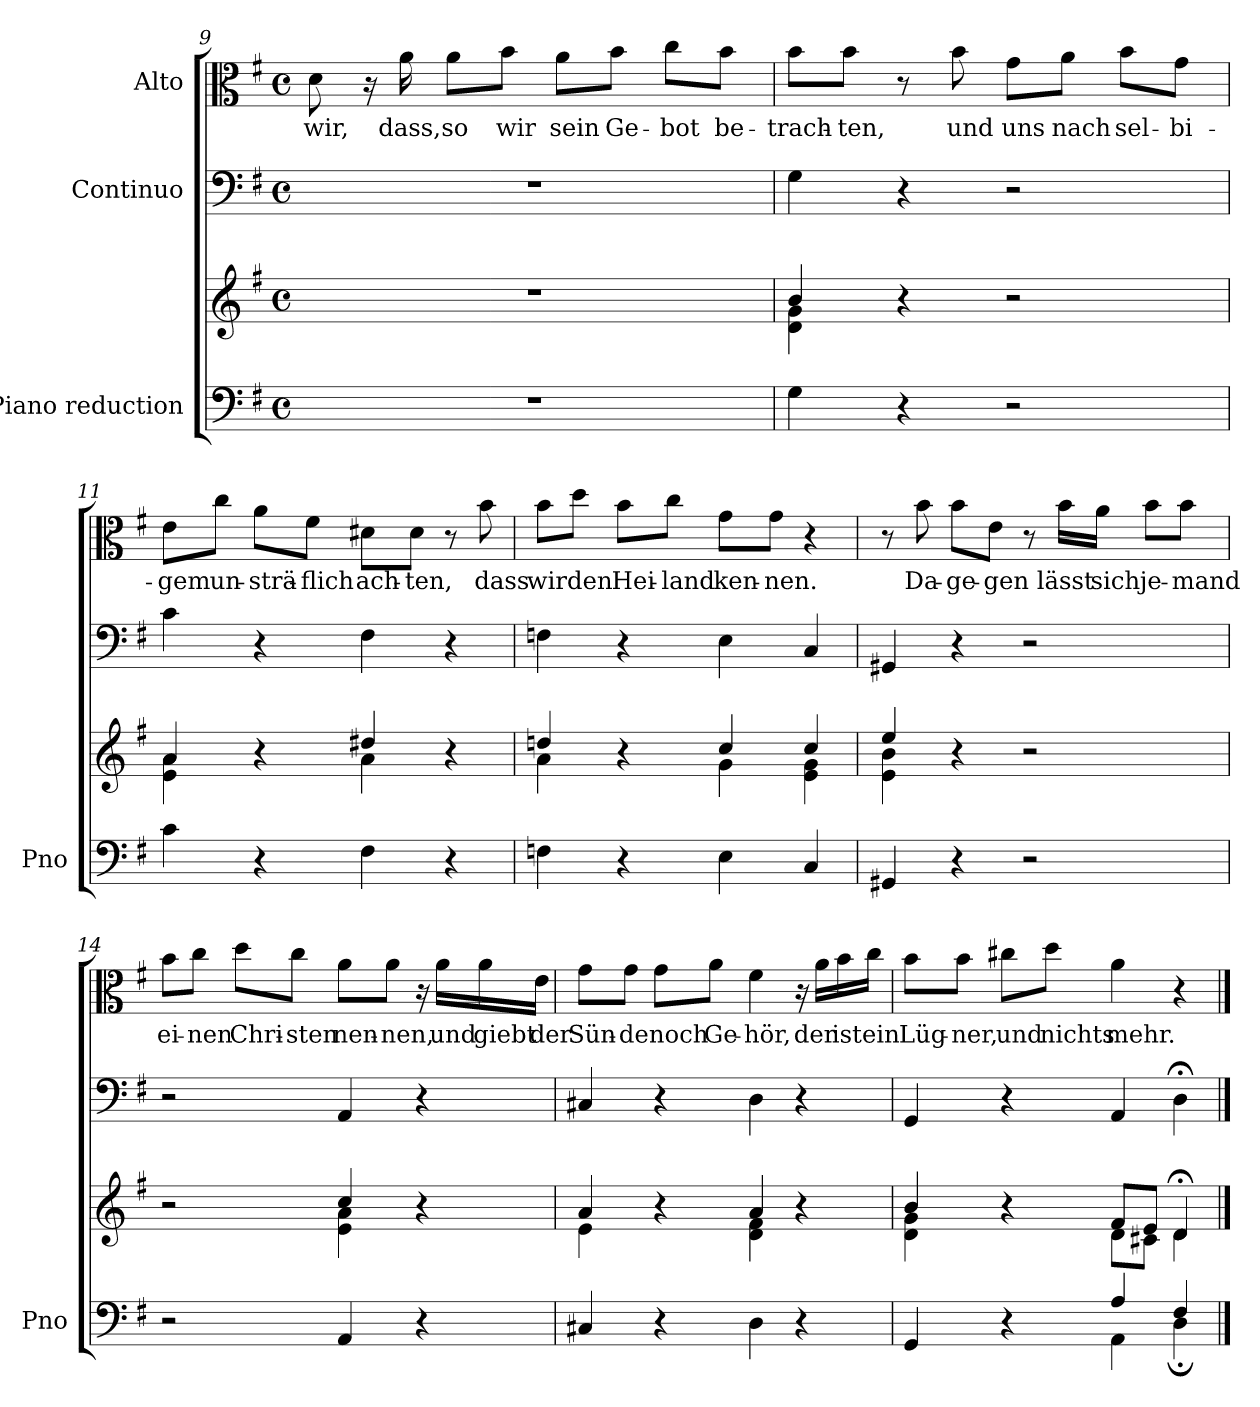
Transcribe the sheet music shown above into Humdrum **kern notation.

**kern	**kern	**kern	**kern	**text
*part3	*part3	*part2	*part1	*part1
*staff4	*staff3	*staff2	*staff1	*staff1
*I"Piano reduction	*	*I"Continuo	*I"Alto	*
*I'Pno	*	*	*	*
*clefF4	*clefG2	*clefF4	*clefC3	*
*k[f#]	*k[f#]	*k[f#]	*k[f#]	*
*M4/4	*M4/4	*M4/4	*M4/4	*
*met(c)	*met(c)	*met(c)	*met(c)	*
=9	=9	=9	=9	=9
!	!	!	!	!LO:LY:b
1r	1r	1r	8d\	wir,
.	.	.	16r	.
!	!	!	!	!LO:LY:b
.	.	.	16a\	dass,
!	!	!	!	!LO:LY:b
.	.	.	8a\L	so
!	!	!	!	!LO:LY:b
.	.	.	8b\J	wir
!	!	!	!	!LO:LY:b
.	.	.	8a\L	sein
!	!	!	!	!LO:LY:b
.	.	.	8b\J	Ge-
!	!	!	!	!LO:LY:b
.	.	.	8cc\L	-bot
!	!	!	!	!LO:LY:b
.	.	.	8b\J	be-
!!LO:LB:g=z
=10	=10	=10	=10	=10
*	*^	*	*	*
!	!	!	!	!	!LO:LY:b
4G\	4b/	4d\ 4g\	4G\	8b\L	-trach-
!	!	!	!	!	!LO:LY:b
.	.	.	.	8b\J	-ten,
4r	4r	4ryy	4r	8r	.
!	!	!	!	!	!LO:LY:b
.	.	.	.	8b\	und
!	!	!	!	!	!LO:LY:b
2r	2r	2ryy	2r	8g\L	uns
!	!	!	!	!	!LO:LY:b
.	.	.	.	8a\J	nach
!	!	!	!	!	!LO:LY:b
.	.	.	.	8b\L	sel-
!	!	!	!	!	!LO:LY:b
.	.	.	.	8g\J	-bi-
=11	=11	=11	=11	=11	=11
!	!	!	!	!	!LO:LY:b
4c\	4a/	4e\ 4a\	4c\	8e\L	-gem
!	!	!	!	!	!LO:LY:b
.	.	.	.	8cc\J	un-
!	!	!	!	!	!LO:LY:b
4r	4r	4ryy	4r	8a\L	-strä-
!	!	!	!	!	!LO:LY:b
.	.	.	.	8f#\J	-flich
!	!	!	!	!	!LO:LY:b
4F#\	4dd#X/	4a\	4F#\	8d#X\L	ach-
!	!	!	!	!	!LO:LY:b
.	.	.	.	8d#\J	-ten,
4r	4r	4ryy	4r	8r	.
!	!	!	!	!	!LO:LY:b
.	.	.	.	8b\	dass
=12	=12	=12	=12	=12	=12
!	!	!	!	!	!LO:LY:b
4Fn\	4ddn/	4a\	4Fn\	8b\L	wir
!	!	!	!	!	!LO:LY:b
.	.	.	.	8dd\J	den
!	!	!	!	!	!LO:LY:b
4r	4r	4ryy	4r	8b\L	Hei-
!	!	!	!	!	!LO:LY:b
.	.	.	.	8cc\J	-land
!	!	!	!	!	!LO:LY:b
4E\	4cc/	4g\	4E\	8g\L	ken-
!	!	!	!	!	!LO:LY:b
.	.	.	.	8g\J	-nen.
4C/	4cc/	4e\ 4g\	4C/	4r	.
=13	=13	=13	=13	=13	=13
4GG#X/	4ee/	4e\ 4b\	4GG#X/	8r	.
!	!	!	!	!	!LO:LY:b
.	.	.	.	8b\	Da-
!	!	!	!	!	!LO:LY:b
4r	4r	4ryy	4r	8b\L	-ge-
!	!	!	!	!	!LO:LY:b
.	.	.	.	8e\J	-gen
2r	2r	2ryy	2r	8r	.
!	!	!	!	!	!LO:LY:b
.	.	.	.	16b\LL	lässt
!	!	!	!	!	!LO:LY:b
.	.	.	.	16a\JJ	sich
!	!	!	!	!	!LO:LY:b
.	.	.	.	8b\L	je-
!	!	!	!	!	!LO:LY:b
.	.	.	.	8b\J	-mand
=14	=14	=14	=14	=14	=14
!	!	!	!	!	!LO:LY:b
2r	2r	2ryy	2r	8b\L	ei-
!	!	!	!	!	!LO:LY:b
.	.	.	.	8cc\J	-nen
!	!	!	!	!	!LO:LY:b
.	.	.	.	8dd\L	Chri-
!	!	!	!	!	!LO:LY:b
.	.	.	.	8cc\J	-sten
!	!	!	!	!	!LO:LY:b
4AA/	4cc/	4e\ 4a\	4AA/	8a\L	nen-
!	!	!	!	!	!LO:LY:b
.	.	.	.	8a\J	-nen,
4r	4r	4ryy	4r	16r	.
!	!	!	!	!	!LO:LY:b
.	.	.	.	16a\LL	und
!	!	!	!	!	!LO:LY:b
.	.	.	.	16a\	giebt
!	!	!	!	!	!LO:LY:b
.	.	.	.	16e\JJ	der
!!LO:PB:g=z
=15	=15	=15	=15	=15	=15
!	!	!	!	!	!LO:LY:b
4C#X/	4a/	4e\	4C#X/	8g\L	Sün-
!	!	!	!	!	!LO:LY:b
.	.	.	.	8g\J	-de
!	!	!	!	!	!LO:LY:b
4r	4r	4ryy	4r	8g\L	noch
!	!	!	!	!	!LO:LY:b
.	.	.	.	8a\J	Ge-
!	!	!	!	!	!LO:LY:b
4D\	4a/	4d\ 4f#\	4D\	4f#\	-hör,
4r	4r	4ryy	4r	16r	.
!	!	!	!	!	!LO:LY:b
.	.	.	.	16a\LL	der
!	!	!	!	!	!LO:LY:b
.	.	.	.	16b\	ist
!	!	!	!	!	!LO:LY:b
.	.	.	.	16cc\JJ	ein
=16	=16	=16	=16	=16	=16
*^	*	*	*	*	*
!	!	!	!	!	!	!LO:LY:b
4GG/	2ryy	4b/	4d\ 4g\	4GG/	8b\L	Lüg-
!	!	!	!	!	!	!LO:LY:b
.	.	.	.	.	8b\J	-ner,
!	!	!	!	!	!	!LO:LY:b
4r	.	4r	4ryy	4r	8cc#X\L	und
!	!	!	!	!	!	!LO:LY:b
.	.	.	.	.	8dd\J	nichts
!	!	!	!	!	!	!LO:LY:b
4A/	4AA\	8f#/L	8d\L	4AA/	4a\	mehr.
.	.	8e/J	8c#X\J	.	.	.
4F#/	4D;\	4d;</	4d\	4D;<\	4r	.
*v	*v	*	*	*	*	*
*	*v	*v	*	*	*
==	==	==	==	==
*-	*-	*-	*-	*-
